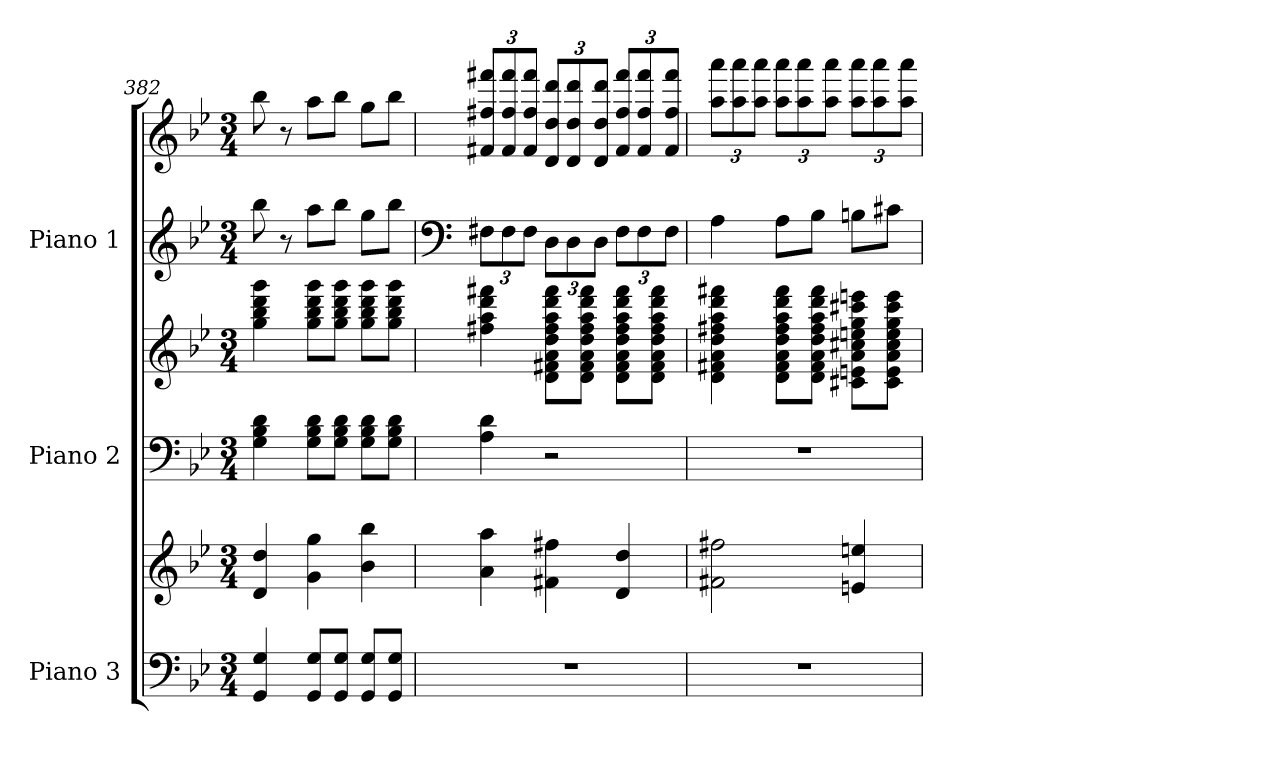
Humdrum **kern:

**kern	**kern	**kern	**kern	**kern	**kern
*part3	*part3	*part2	*part2	*part1	*part1
*staff6	*staff5	*staff4	*staff3	*staff2	*staff1
*I"Piano 3	*	*I"Piano 2	*	*I"Piano 1	*
*I'Pno. 3	*	*I'Pno. 2	*	*I'Pno. 1	*
*clefF4	*clefG2	*clefF4	*clefG2	*clefG2	*clefG2
*k[b-e-]	*k[b-e-]	*k[b-e-]	*k[b-e-]	*k[b-e-]	*k[b-e-]
*M3/4	*M3/4	*M3/4	*M3/4	*M3/4	*M3/4
=382	=382	=382	=382	=382	=382
4GG/ 4G/	4d/ 4dd/	4G\ 4B-\ 4d\	4gg\ 4bb-\ 4ddd\ 4ggg\	8bb-\	8bb-\
.	.	.	.	8r	8r
8GG/ 8G/L	4g\ 4gg\	8G\ 8B-\ 8d\L	8gg\ 8bb-\ 8ddd\ 8ggg\L	8aa\L	8aa\L
8GG/ 8G/J	.	8G\ 8B-\ 8d\J	8gg\ 8bb-\ 8ddd\ 8ggg\J	8bb-\J	8bb-\J
8GG/ 8G/L	4b-\ 4bb-\	8G\ 8B-\ 8d\L	8gg\ 8bb-\ 8ddd\ 8ggg\L	8gg\L	8gg\L
8GG/ 8G/J	.	8G\ 8B-\ 8d\J	8gg\ 8bb-\ 8ddd\ 8ggg\J	8bb-\J	8bb-\J
=383	=383	=383	=383	=383	=383
*	*	*	*	*clefF4	*
*	*	*	*	*Xbrackettup	*Xbrackettup
2.r	4a\ 4aa\	4A\ 4d\	4ff#X\ 4aa\ 4ddd\ 4fff#X\	12F#X\L	12f#X/ 12ff#X/ 12fff#X/L
.	.	.	.	12F#\	12f#/ 12ff#/ 12fff#/
.	.	.	.	12F#\J	12f#/ 12ff#/ 12fff#/J
.	4f#X\ 4ff#X\	2r	8d\ 8f#X\ 8a\ 8dd\ 8ff#\ 8aa\ 8ddd\ 8fff#\L	12D\L	12d/ 12dd/ 12ddd/L
.	.	.	.	12D\	12d/ 12dd/ 12ddd/
.	.	.	8d\ 8f#\ 8a\ 8dd\ 8ff#\ 8aa\ 8ddd\ 8fff#\J	.	.
.	.	.	.	12D\J	12d/ 12dd/ 12ddd/J
.	4d/ 4dd/	.	8d\ 8f#\ 8a\ 8dd\ 8ff#\ 8aa\ 8ddd\ 8fff#\L	12F#\L	12f#/ 12ff#/ 12fff#/L
.	.	.	.	12F#\	12f#/ 12ff#/ 12fff#/
.	.	.	8d\ 8f#\ 8a\ 8dd\ 8ff#\ 8aa\ 8ddd\ 8fff#\J	.	.
.	.	.	.	12F#\J	12f#/ 12ff#/ 12fff#/J
!!LO:LB:g=z
=384	=384	=384	=384	=384	=384
2.r	2f#X\ 2ff#X\	2.r	4d\ 4f#X\ 4a\ 4dd\ 4ff#X\ 4aa\ 4ddd\ 4fff#X\	4A\	12aa\ 12aaa\L
.	.	.	.	.	12aa\ 12aaa\
.	.	.	.	.	12aa\ 12aaa\J
.	.	.	8d\ 8f#\ 8a\ 8dd\ 8ff#\ 8aa\ 8ddd\ 8fff#\L	8A\L	12aa\ 12aaa\L
.	.	.	.	.	12aa\ 12aaa\
.	.	.	8d\ 8f#\ 8a\ 8dd\ 8ff#\ 8aa\ 8ddd\ 8fff#\J	8B-\J	.
.	.	.	.	.	12aa\ 12aaa\J
.	4en/ 4een/	.	8c#X\ 8en\ 8a\ 8cc#X\ 8een\ 8gg\ 8ccc#X\ 8eeen\L	8Bn\L	12aa\ 12aaa\L
.	.	.	.	.	12aa\ 12aaa\
.	.	.	8c#\ 8e\ 8a\ 8cc#\ 8ee\ 8gg\ 8ccc#\ 8eee\J	8c#X\J	.
.	.	.	.	.	12aa\ 12aaa\J
=	=	=	=	=	=
*-	*-	*-	*-	*-	*-
